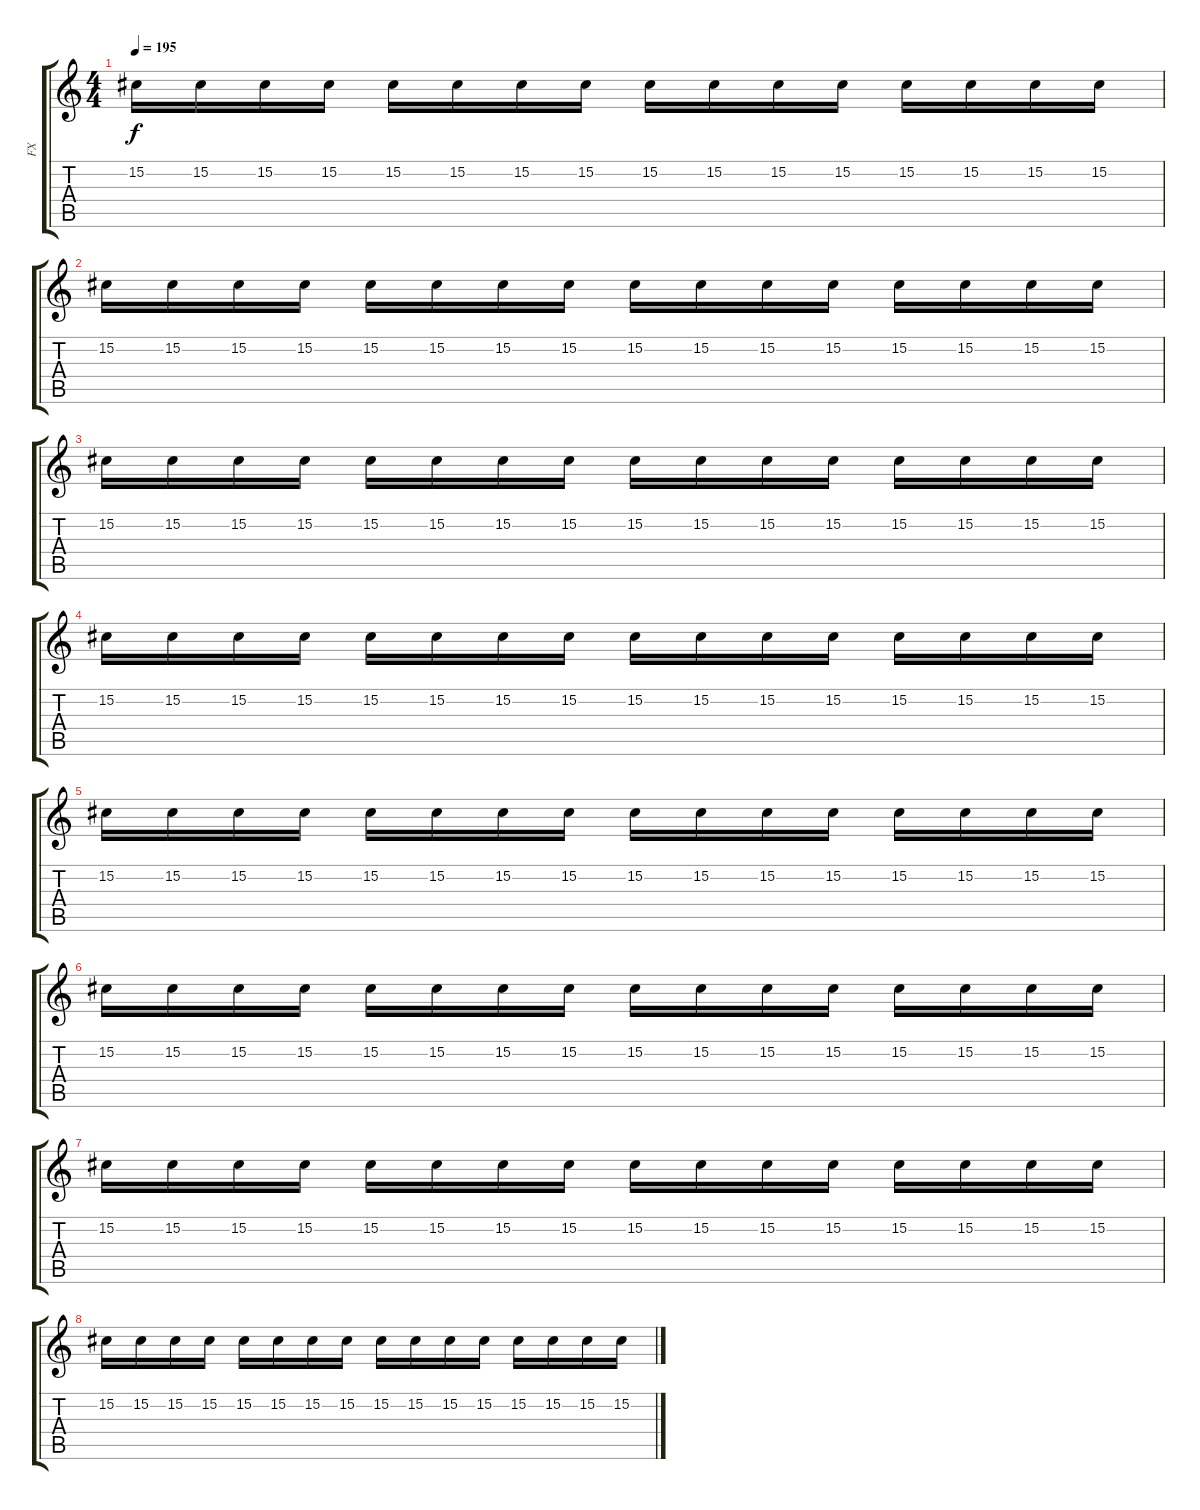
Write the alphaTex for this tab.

\track ("FX" "FX") {instrument fx1rain}
\staff {score tabs}
\tuning (Eb4 Bb3 Gb3 Db3 Ab2 Eb2) {hide}
\ts (4 4)
\tempo 195
\clef g2
\ks c
15.2.16{dy f balance 16} 15.2.16 15.2.16 15.2.16 15.2.16 15.2.16 15.2.16 15.2.16 15.2.16 15.2.16 15.2.16 15.2.16 15.2.16 15.2.16 15.2.16 15.2.16 |
15.2.16 15.2.16 15.2.16 15.2.16 15.2.16 15.2.16 15.2.16 15.2.16 15.2.16 15.2.16 15.2.16 15.2.16 15.2.16 15.2.16 15.2.16 15.2.16 |
15.2.16 15.2.16 15.2.16 15.2.16 15.2.16 15.2.16 15.2.16 15.2.16 15.2.16 15.2.16 15.2.16 15.2.16 15.2.16 15.2.16 15.2.16 15.2.16 |
15.2.16 15.2.16 15.2.16 15.2.16 15.2.16 15.2.16 15.2.16 15.2.16 15.2.16 15.2.16 15.2.16 15.2.16 15.2.16 15.2.16 15.2.16 15.2.16 |
15.2.16{balance 0} 15.2.16 15.2.16 15.2.16 15.2.16 15.2.16 15.2.16 15.2.16 15.2.16 15.2.16 15.2.16 15.2.16 15.2.16 15.2.16 15.2.16 15.2.16 |
15.2.16 15.2.16 15.2.16 15.2.16 15.2.16 15.2.16 15.2.16 15.2.16 15.2.16 15.2.16 15.2.16 15.2.16 15.2.16 15.2.16 15.2.16 15.2.16 |
15.2.16 15.2.16 15.2.16 15.2.16 15.2.16 15.2.16 15.2.16 15.2.16 15.2.16 15.2.16 15.2.16 15.2.16 15.2.16 15.2.16 15.2.16 15.2.16 |
15.2.16 15.2.16 15.2.16 15.2.16 15.2.16 15.2.16 15.2.16 15.2.16 15.2.16 15.2.16 15.2.16 15.2.16 15.2.16 15.2.16 15.2.16 15.2.16
